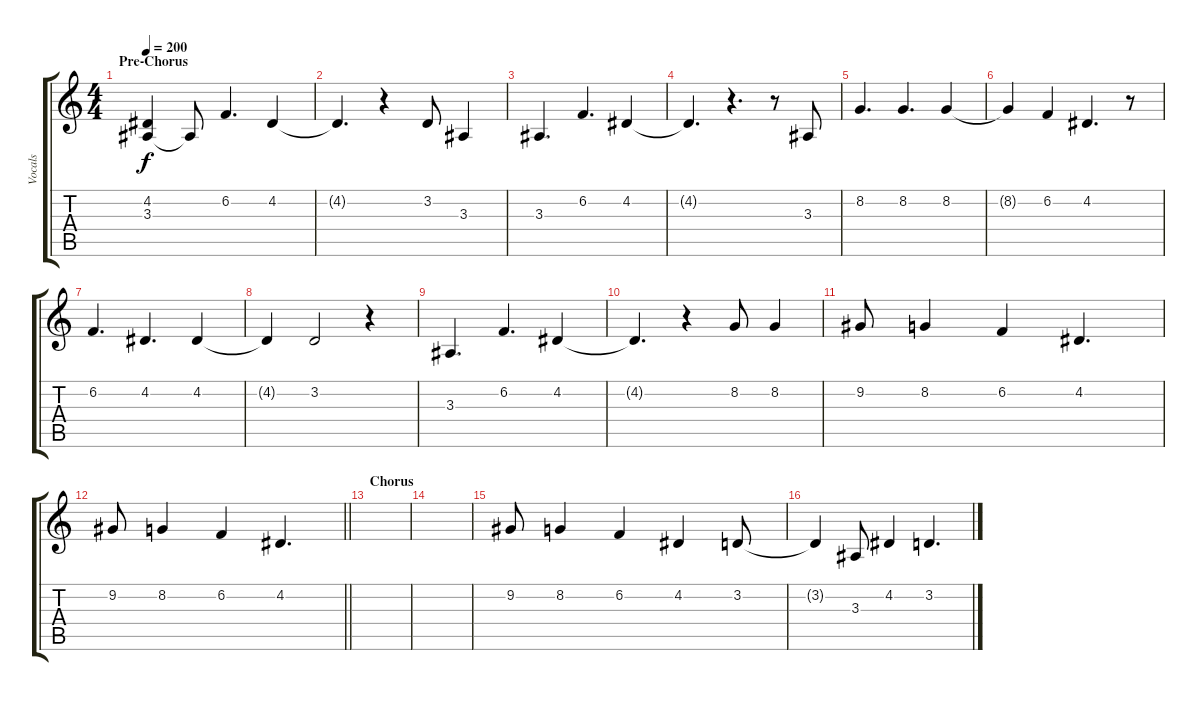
\track ("Vocals" "Vocals") {instrument altosax}
\staff {score tabs}
\tuning (E4 B3 G3 D3 A2 E2) {hide}
\ts (4 4)
\section ("" "Pre-Chorus")
\tempo 200
\clef g2
\ks c
(4.2{t} 3.3).4{dy f} 3.3{t}.8 6.2.4{d} 4.2.4 |
4.2{t}.4{d} r.4 3.2.8 3.3.4 |
3.3.4{d} 6.2.4{d} 4.2.4 |
4.2{t}.4{d} r.4{d} r.8 3.3.8 |
8.2.4{d} 8.2.4{d} 8.2.4 |
8.2{t}.4 6.2.4 4.2.4{d} r.8 |
6.2.4{d} 4.2.4{d} 4.2.4 |
4.2{t}.4 3.2.2 r.4 |
3.3.4{d} 6.2.4{d} 4.2.4 |
4.2{t}.4{d} r.4 8.2.8 8.2.4 |
9.2.8 8.2.4 6.2.4 4.2.4{d} |
\barLineRight lightlight
9.2.8 8.2.4 6.2.4 4.2.4{d} |
\section ("" "Chorus")
|
|
9.2.8 8.2.4 6.2.4 4.2.4 3.2.8 |
3.2{t}.4 3.3.8 4.2.4 3.2.4{d}
